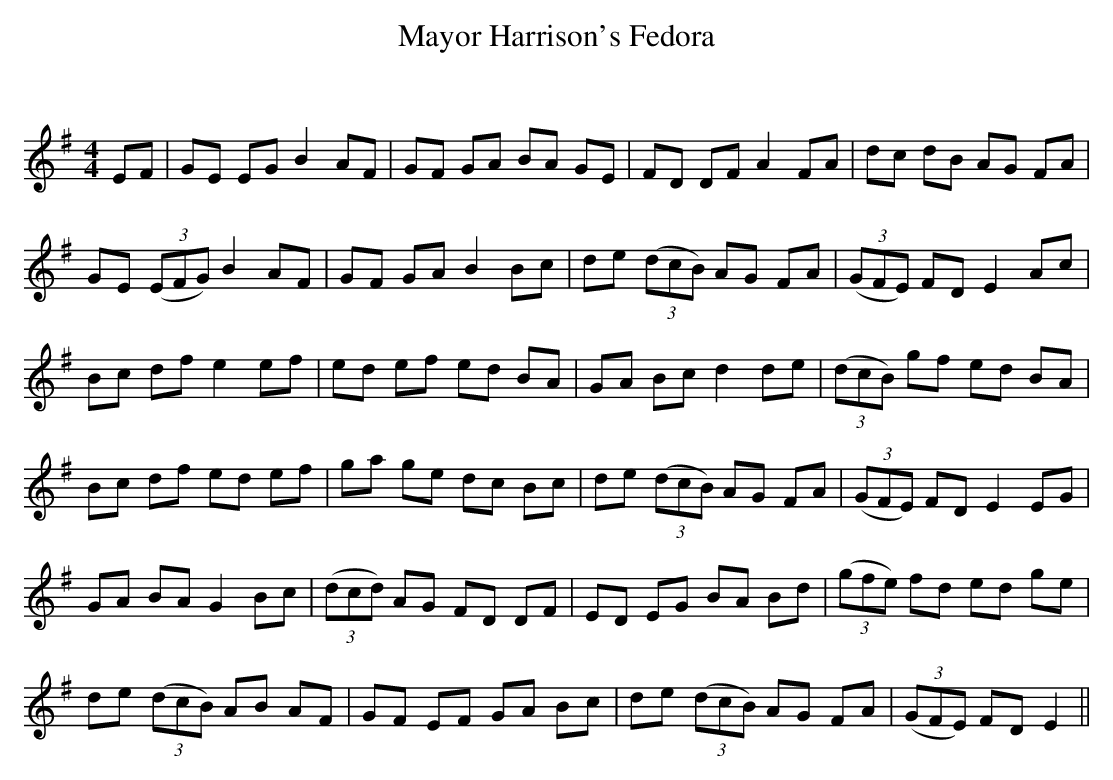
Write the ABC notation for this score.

X:1
T: Mayor Harrison's Fedora
C:
Q: 232
K:Em
M:4/4
L:1/8
EF|GE EG B2 AF|GF GA BA GE|FD DF A2 FA|dc dB AG FA|
GE ((3EFG) B2 AF|GF GA B2 Bc|de ((3dcB) AG FA|((3GFE) FD E2 Ac|
Bc df e2 ef|ed ef ed BA|GA Bc d2 de|((3dcB) gf ed BA|
Bc df ed ef|ga ge dc Bc|de ((3dcB) AG FA|((3GFE) FD E2 EG|
GA BA G2 Bc|((3dcd) AG FD DF|ED EG BA Bd|((3gfe) fd ed ge|
de ((3dcB) AB AF|GF EF GA Bc|de ((3dcB) AG FA|((3GFE) FD E2||
